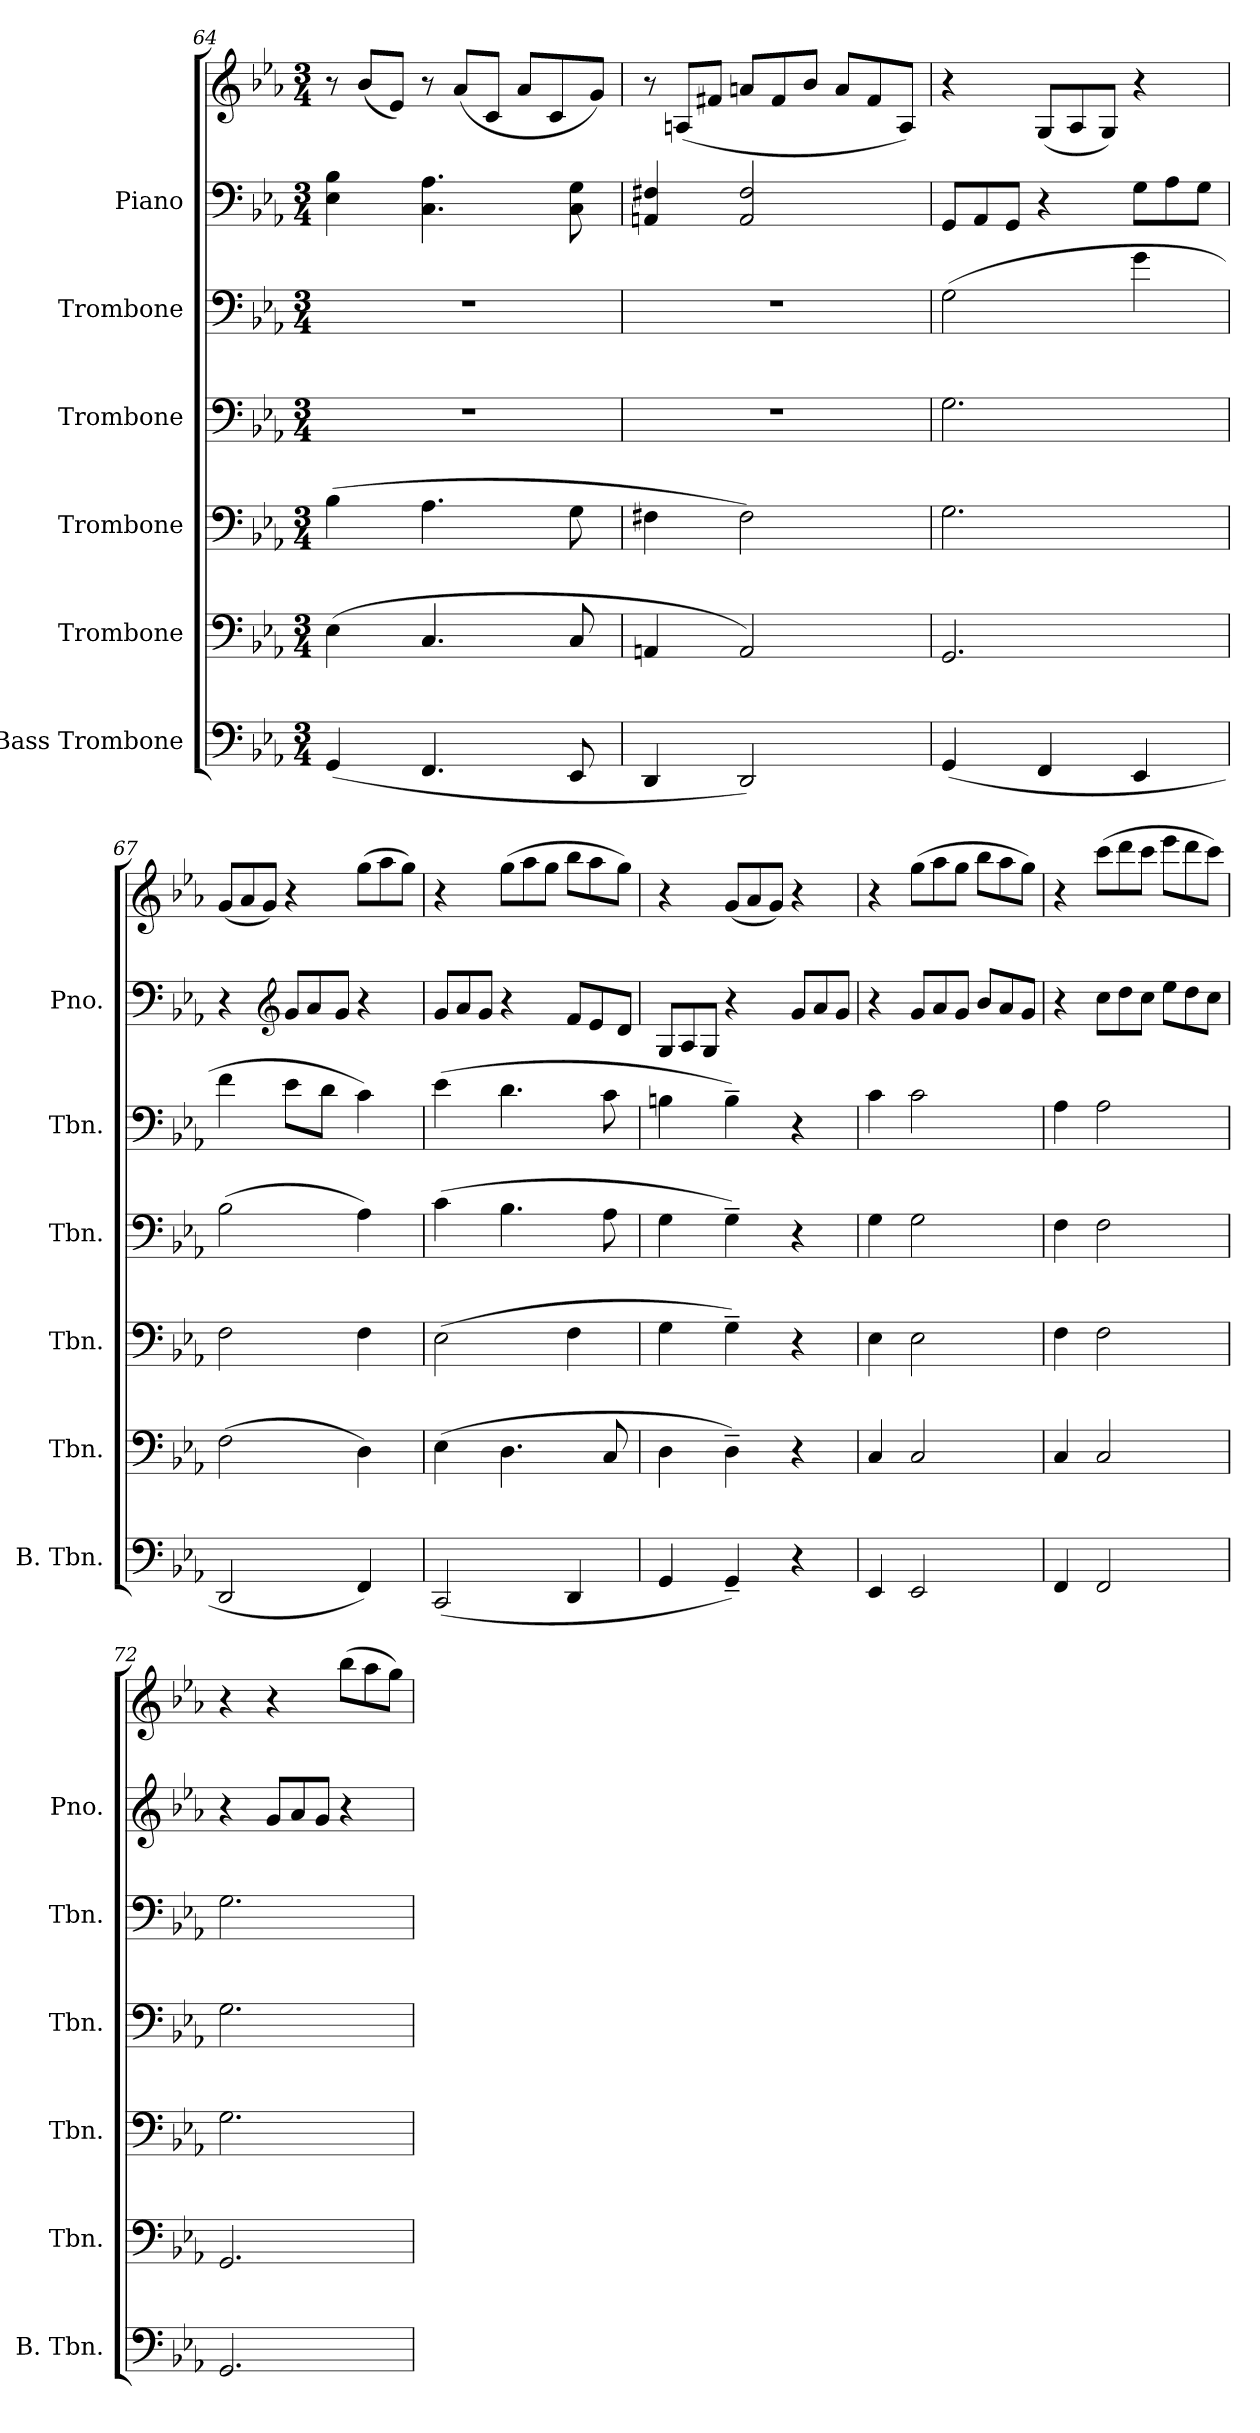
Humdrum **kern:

**kern	**kern	**kern	**kern	**kern	**kern	**kern
*part6	*part5	*part4	*part3	*part2	*part1	*part1
*staff7	*staff6	*staff5	*staff4	*staff3	*staff2	*staff1
*I"Bass Trombone	*I"Trombone	*I"Trombone	*I"Trombone	*I"Trombone	*I"Piano	*
*I'B. Tbn.	*I'Tbn.	*I'Tbn.	*I'Tbn.	*I'Tbn.	*I'Pno.	*
*clefF4	*clefF4	*clefF4	*clefF4	*clefF4	*clefF4	*clefG2
*k[b-e-a-]	*k[b-e-a-]	*k[b-e-a-]	*k[b-e-a-]	*k[b-e-a-]	*k[b-e-a-]	*k[b-e-a-]
*M3/4	*M3/4	*M3/4	*M3/4	*M3/4	*M3/4	*M3/4
*	*	*	*	*	*	*Xtuplet
=64	=64	=64	=64	=64	=64	=64
(4GG/	(4E-\	(4B-\	2.r	2.r	4E-\ 4B-\	12r
.	.	.	.	.	.	(12b-/L
.	.	.	.	.	.	12e-/J)
4.FF/	4.C/	4.A-\	.	.	4.C\ 4.A-\	12r
.	.	.	.	.	.	(12a-/L
.	.	.	.	.	.	12c/J
.	.	.	.	.	.	12a-/L
.	.	.	.	.	.	12c/
8EE-/	8C/	8G\	.	.	8C\ 8G\	.
.	.	.	.	.	.	12g/J)
=65	=65	=65	=65	=65	=65	=65
4DD/	4AAn/	4F#X\	2.r	2.r	4AAn/ 4F#X/	12r
.	.	.	.	.	.	(12An/L
.	.	.	.	.	.	12f#X/J
2DD/)	2AA/)	2F#\)	.	.	2AA/ 2F#/	12an/L
.	.	.	.	.	.	12f#/
.	.	.	.	.	.	12b-/J
.	.	.	.	.	.	12a/L
.	.	.	.	.	.	12f#/
.	.	.	.	.	.	12A/J)
=66	=66	=66	=66	=66	=66	=66
*	*	*	*	*	*Xtuplet	*
(4GG/	2.GG/	2.G\	2.G\	(2G\	12GG/L	4r
.	.	.	.	.	12AA-/	.
.	.	.	.	.	12GG/J	.
4FF/	.	.	.	.	4r	(12G/L
.	.	.	.	.	.	12A-/
.	.	.	.	.	.	12G/J)
4EE-/	.	.	.	4g\	12G\L	4r
.	.	.	.	.	12A-\	.
.	.	.	.	.	12G\J	.
=67	=67	=67	=67	=67	=67	=67
2DD/	(2F\	2F\	(2B-\	4f\	4r	(12g/L
.	.	.	.	.	.	12a-/
.	.	.	.	.	.	12g/J)
*	*	*	*	*	*clefG2	*
.	.	.	.	8e-\L	12g/L	4r
.	.	.	.	.	12a-/	.
.	.	.	.	8d\J	.	.
.	.	.	.	.	12g/J	.
4FF/)	4D\)	4F\	4A-\)	4c\)	4r	(12gg\L
.	.	.	.	.	.	12aa-\
.	.	.	.	.	.	12gg\J)
!!LO:PB:g=z
=68	=68	=68	=68	=68	=68	=68
(2CC/	(4E-\	(2E-\	(4c\	(4e-\	12g/L	4r
.	.	.	.	.	12a-/	.
.	.	.	.	.	12g/J	.
.	4.D\	.	4.B-\	4.d\	4r	(12gg\L
.	.	.	.	.	.	12aa-\
.	.	.	.	.	.	12gg\J
4DD/	.	4F\	.	.	12f/L	12bb-\L
.	.	.	.	.	12e-/	12aa-\
.	8C/	.	8A-\	8c\	.	.
.	.	.	.	.	12d/J	12gg\J)
=69	=69	=69	=69	=69	=69	=69
4GG/	4D\	4G\	4G\	4Bn\	12G/L	4r
.	.	.	.	.	12A-/	.
.	.	.	.	.	12G/J	.
4GG~/)	4D~\)	4G~\)	4G~\)	4B~\)	4r	(12g/L
.	.	.	.	.	.	12a-/
.	.	.	.	.	.	12g/J)
4r	4r	4r	4r	4r	12g/L	4r
.	.	.	.	.	12a-/	.
.	.	.	.	.	12g/J	.
=70	=70	=70	=70	=70	=70	=70
4EE-/	4C/	4E-\	4G\	4c\	4r	4r
2EE-/	2C/	2E-\	2G\	2c\	12g/L	(12gg\L
.	.	.	.	.	12a-/	12aa-\
.	.	.	.	.	12g/J	12gg\J
.	.	.	.	.	12b-/L	12bb-\L
.	.	.	.	.	12a-/	12aa-\
.	.	.	.	.	12g/J	12gg\J)
=71	=71	=71	=71	=71	=71	=71
4FF/	4C/	4F\	4F\	4A-\	4r	4r
2FF/	2C/	2F\	2F\	2A-\	12cc\L	(12ccc\L
.	.	.	.	.	12dd\	12ddd\
.	.	.	.	.	12cc\J	12ccc\J
.	.	.	.	.	12ee-\L	12eee-\L
.	.	.	.	.	12dd\	12ddd\
.	.	.	.	.	12cc\J	12ccc\J)
=72	=72	=72	=72	=72	=72	=72
2.GG/	2.GG/	2.G\	2.G\	2.G\	4r	4r
.	.	.	.	.	12g/L	4r
.	.	.	.	.	12a-/	.
.	.	.	.	.	12g/J	.
.	.	.	.	.	4r	(12bb-\L
.	.	.	.	.	.	12aa-\
.	.	.	.	.	.	12gg\J)
=	=	=	=	=	=	=
*-	*-	*-	*-	*-	*-	*-
